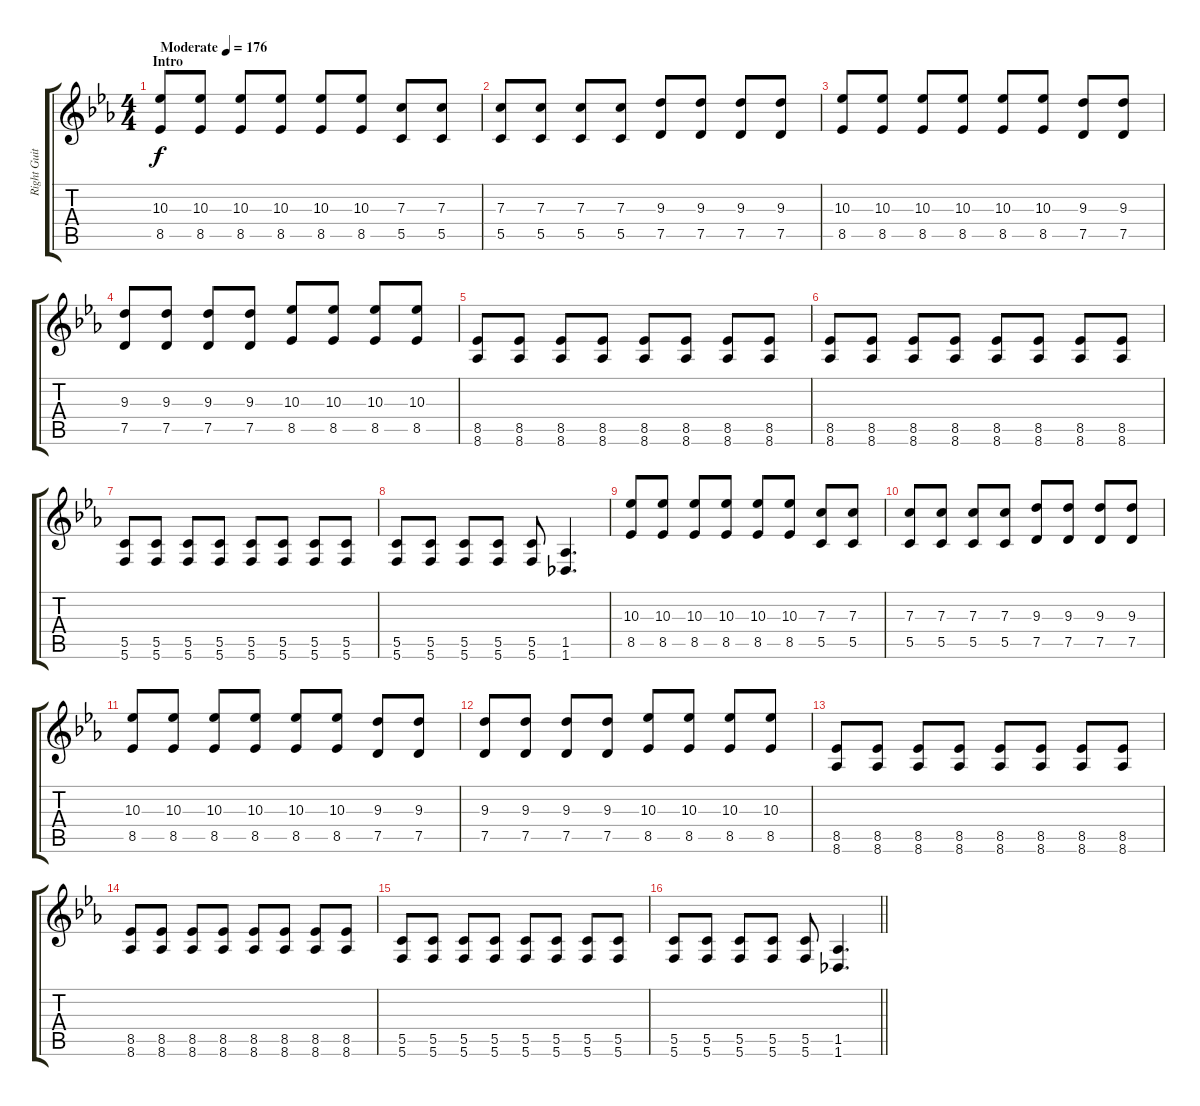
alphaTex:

\track ("Right Guitar I" "Right Guit") {instrument distortionguitar}
\staff {score tabs}
\tuning (D4 A3 F3 C3 G2 C2) {hide}
\ts (4 4)
\section ("" "Intro")
\tempo (176 "Moderate")
\clef g2
\ks eb
(10.3 8.5).8{dy f instrument distortionguitar} (10.3 8.5).8 (10.3 8.5).8 (10.3 8.5).8 (10.3 8.5).8 (10.3 8.5).8 (7.3 5.5).8 (7.3 5.5).8 |
(7.3 5.5).8 (7.3 5.5).8 (7.3 5.5).8 (7.3 5.5).8 (9.3 7.5).8 (9.3 7.5).8 (9.3 7.5).8 (9.3 7.5).8 |
(10.3 8.5).8 (10.3 8.5).8 (10.3 8.5).8 (10.3 8.5).8 (10.3 8.5).8 (10.3 8.5).8 (9.3 7.5).8 (9.3 7.5).8 |
(9.3 7.5).8 (9.3 7.5).8 (9.3 7.5).8 (9.3 7.5).8 (10.3 8.5).8 (10.3 8.5).8 (10.3 8.5).8 (10.3 8.5).8 |
(8.5 8.6).8 (8.5 8.6).8 (8.5 8.6).8 (8.5 8.6).8 (8.5 8.6).8 (8.5 8.6).8 (8.5 8.6).8 (8.5 8.6).8 |
(8.5 8.6).8 (8.5 8.6).8 (8.5 8.6).8 (8.5 8.6).8 (8.5 8.6).8 (8.5 8.6).8 (8.5 8.6).8 (8.5 8.6).8 |
(5.5 5.6).8 (5.5 5.6).8 (5.5 5.6).8 (5.5 5.6).8 (5.5 5.6).8 (5.5 5.6).8 (5.5 5.6).8 (5.5 5.6).8 |
(5.5 5.6).8 (5.5 5.6).8 (5.5 5.6).8 (5.5 5.6).8 (5.5 5.6).8 (1.5 1.6).4{d} |
(10.3 8.5).8 (10.3 8.5).8 (10.3 8.5).8 (10.3 8.5).8 (10.3 8.5).8 (10.3 8.5).8 (7.3 5.5).8 (7.3 5.5).8 |
(7.3 5.5).8 (7.3 5.5).8 (7.3 5.5).8 (7.3 5.5).8 (9.3 7.5).8 (9.3 7.5).8 (9.3 7.5).8 (9.3 7.5).8 |
(10.3 8.5).8 (10.3 8.5).8 (10.3 8.5).8 (10.3 8.5).8 (10.3 8.5).8 (10.3 8.5).8 (9.3 7.5).8 (9.3 7.5).8 |
(9.3 7.5).8 (9.3 7.5).8 (9.3 7.5).8 (9.3 7.5).8 (10.3 8.5).8 (10.3 8.5).8 (10.3 8.5).8 (10.3 8.5).8 |
(8.5 8.6).8 (8.5 8.6).8 (8.5 8.6).8 (8.5 8.6).8 (8.5 8.6).8 (8.5 8.6).8 (8.5 8.6).8 (8.5 8.6).8 |
(8.5 8.6).8 (8.5 8.6).8 (8.5 8.6).8 (8.5 8.6).8 (8.5 8.6).8 (8.5 8.6).8 (8.5 8.6).8 (8.5 8.6).8 |
(5.5 5.6).8 (5.5 5.6).8 (5.5 5.6).8 (5.5 5.6).8 (5.5 5.6).8 (5.5 5.6).8 (5.5 5.6).8 (5.5 5.6).8 |
\barLineRight lightlight
(5.5 5.6).8 (5.5 5.6).8 (5.5 5.6).8 (5.5 5.6).8 (5.5 5.6).8 (1.5 1.6).4{d}
